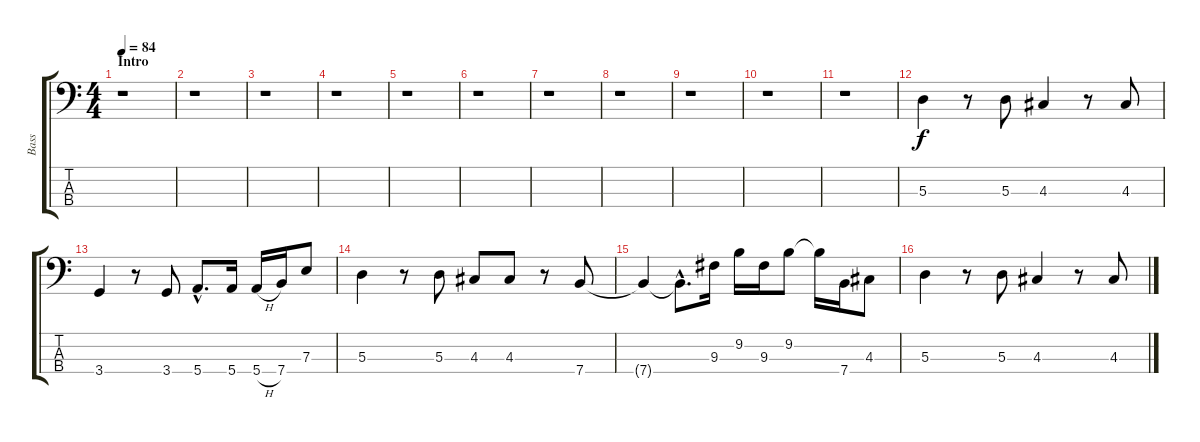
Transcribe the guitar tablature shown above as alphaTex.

\track ("Bass" "Bass") {instrument electricbassfinger}
\staff {score tabs}
\tuning (G2 D2 A1 E1) {hide}
\ts (4 4)
\section ("" "Intro")
\tempo 84
\clef f4
\ks c
r.1{dy f instrument electricbassfinger} |
r.1 |
r.1 |
r.1 |
r.1 |
r.1 |
r.1 |
r.1 |
r.1 |
r.1 |
r.1 |
5.3.4 r.8 5.3.8 4.3.4 r.8 4.3.8 |
3.4.4 r.8 3.4.8 5.4{hac}.8{d} 5.4.16 5.4{h}.16 7.4.16 7.3.8 |
5.3.4 r.8 5.3.8 4.3.8 4.3.8 r.8 7.4.8 |
7.4{t}.4 7.4{hac t}.8{d} 9.3.16 9.2.16 9.3.16 9.2.8 9.2{t}.16 7.4.16 4.3.8 |
5.3.4 r.8 5.3.8 4.3.4 r.8 4.3.8
